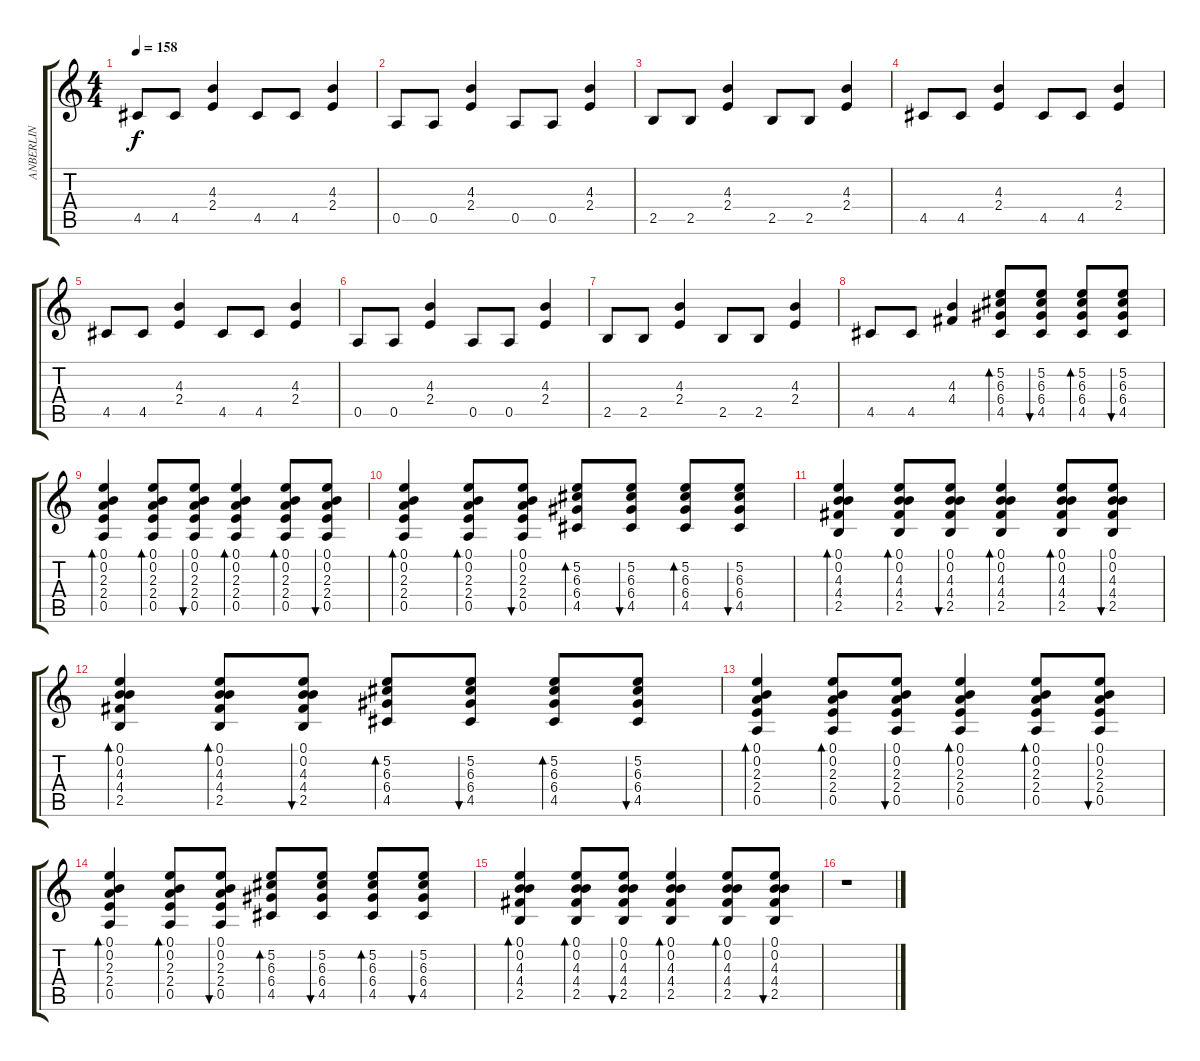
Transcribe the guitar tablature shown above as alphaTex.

\track ("ANBERLIN" "ANBERLIN") {instrument acousticguitarsteel}
\staff {score tabs}
\tuning (E4 B3 G3 D3 A2 E2) {hide}
\ts (4 4)
\tempo 158
\clef g2
\ks c
4.5.8{dy f} 4.5.8 (4.3 2.4).4 4.5.8 4.5.8 (4.3 2.4).4 |
0.5.8 0.5.8 (4.3 2.4).4 0.5.8 0.5.8 (4.3 2.4).4 |
2.5.8 2.5.8 (4.3 2.4).4 2.5.8 2.5.8 (4.3 2.4).4 |
4.5.8 4.5.8 (4.3 2.4).4 4.5.8 4.5.8 (4.3 2.4).4 |
4.5.8 4.5.8 (4.3 2.4).4 4.5.8 4.5.8 (4.3 2.4).4 |
0.5.8 0.5.8 (4.3 2.4).4 0.5.8 0.5.8 (4.3 2.4).4 |
2.5.8 2.5.8 (4.3 2.4).4 2.5.8 2.5.8 (4.3 2.4).4 |
4.5.8 4.5.8 (4.3 4.4).4 (5.2 6.3 6.4 4.5).8{bd 120} (5.2 6.3 6.4 4.5).8{bu 120} (5.2 6.3 6.4 4.5).8{bd 120} (5.2 6.3 6.4 4.5).8{bu 120} |
(0.1 0.2 2.3 2.4 0.5).4{bd 120} (0.1 0.2 2.3 2.4 0.5).8{bd 120} (0.1 0.2 2.3 2.4 0.5).8{bu 120} (0.1 0.2 2.3 2.4 0.5).4{bd 120} (0.1 0.2 2.3 2.4 0.5).8{bd 120} (0.1 0.2 2.3 2.4 0.5).8{bu 120} |
(0.1 0.2 2.3 2.4 0.5).4{bd 120} (0.1 0.2 2.3 2.4 0.5).8{bd 120} (0.1 0.2 2.3 2.4 0.5).8{bu 120} (5.2 6.3 6.4 4.5).8{bd 120} (5.2 6.3 6.4 4.5).8{bu 120} (5.2 6.3 6.4 4.5).8{bd 120} (5.2 6.3 6.4 4.5).8{bu 120} |
(0.1 0.2 4.3 4.4 2.5).4{bd 120} (0.1 0.2 4.3 4.4 2.5).8{bd 120} (0.1 0.2 4.3 4.4 2.5).8{bu 120} (0.1 0.2 4.3 4.4 2.5).4{bd 120} (0.1 0.2 4.3 4.4 2.5).8{bd 120} (0.1 0.2 4.3 4.4 2.5).8{bu 120} |
(0.1 0.2 4.3 4.4 2.5).4{bd 120} (0.1 0.2 4.3 4.4 2.5).8{bd 120} (0.1 0.2 4.3 4.4 2.5).8{bu 120} (5.2 6.3 6.4 4.5).8{bd 120} (5.2 6.3 6.4 4.5).8{bu 120} (5.2 6.3 6.4 4.5).8{bd 120} (5.2 6.3 6.4 4.5).8{bu 120} |
(0.1 0.2 2.3 2.4 0.5).4{bd 120} (0.1 0.2 2.3 2.4 0.5).8{bd 120} (0.1 0.2 2.3 2.4 0.5).8{bu 120} (0.1 0.2 2.3 2.4 0.5).4{bd 120} (0.1 0.2 2.3 2.4 0.5).8{bd 120} (0.1 0.2 2.3 2.4 0.5).8{bu 120} |
(0.1 0.2 2.3 2.4 0.5).4{bd 120} (0.1 0.2 2.3 2.4 0.5).8{bd 120} (0.1 0.2 2.3 2.4 0.5).8{bu 120} (5.2 6.3 6.4 4.5).8{bd 120} (5.2 6.3 6.4 4.5).8{bu 120} (5.2 6.3 6.4 4.5).8{bd 120} (5.2 6.3 6.4 4.5).8{bu 120} |
(0.1 0.2 4.3 4.4 2.5).4{bd 120} (0.1 0.2 4.3 4.4 2.5).8{bd 120} (0.1 0.2 4.3 4.4 2.5).8{bu 120} (0.1 0.2 4.3 4.4 2.5).4{bd 120} (0.1 0.2 4.3 4.4 2.5).8{bd 120} (0.1 0.2 4.3 4.4 2.5).8{bu 120} |
r.1
